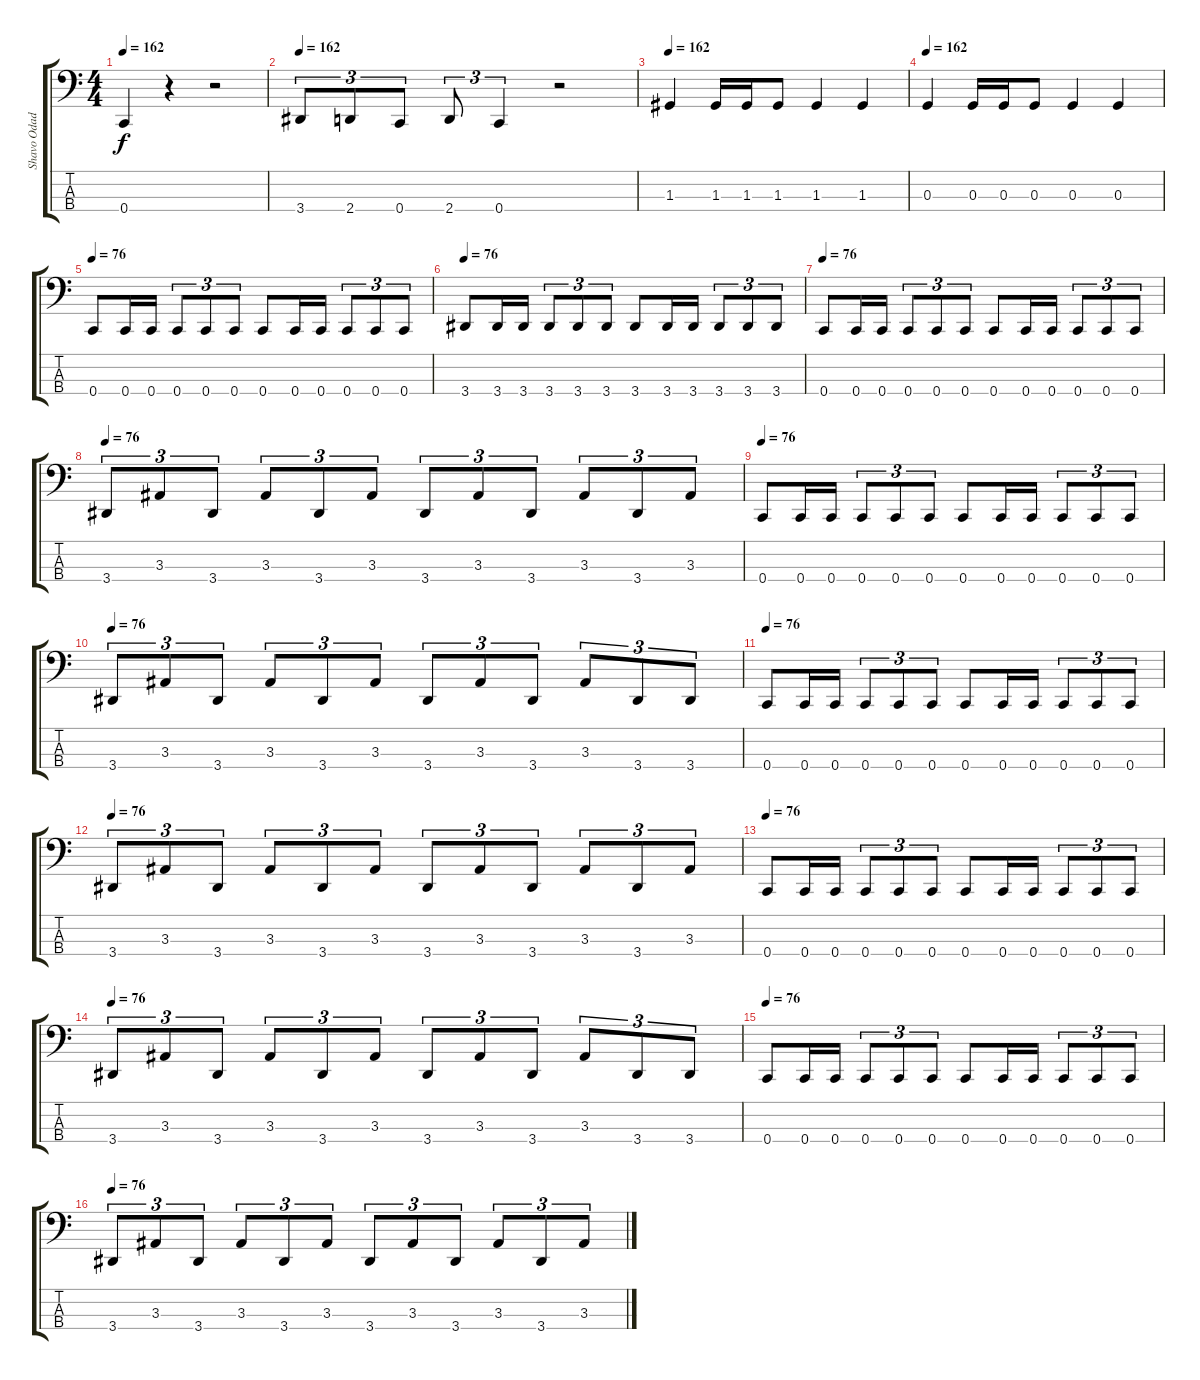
\track ("Shavo Odadjian" "Shavo Odad") {instrument electricbassfinger}
\staff {score tabs}
\tuning (F2 C2 G1 C1) {hide}
\ts (4 4)
\tempo 162
\clef f4
\ks c
0.4.4{dy f} r.4 r.2 |
\tempo 162
3.4.8{tu (3 2)} 2.4.8{tu (3 2)} 0.4.8{tu (3 2)} 2.4.8{tu (3 2)} 0.4.4{tu (3 2)} r.2 |
\tempo 162
1.3.4 1.3.16 1.3.16 1.3.8 1.3.4 1.3.4 |
\tempo 162
0.3.4 0.3.16 0.3.16 0.3.8 0.3.4 0.3.4 |
\tempo 76
0.4.8 0.4.16 0.4.16 0.4.8{tu (3 2)} 0.4.8{tu (3 2)} 0.4.8{tu (3 2)} 0.4.8 0.4.16 0.4.16 0.4.8{tu (3 2)} 0.4.8{tu (3 2)} 0.4.8{tu (3 2)} |
\tempo 76
3.4.8 3.4.16 3.4.16 3.4.8{tu (3 2)} 3.4.8{tu (3 2)} 3.4.8{tu (3 2)} 3.4.8 3.4.16 3.4.16 3.4.8{tu (3 2)} 3.4.8{tu (3 2)} 3.4.8{tu (3 2)} |
\tempo 76
0.4.8 0.4.16 0.4.16 0.4.8{tu (3 2)} 0.4.8{tu (3 2)} 0.4.8{tu (3 2)} 0.4.8 0.4.16 0.4.16 0.4.8{tu (3 2)} 0.4.8{tu (3 2)} 0.4.8{tu (3 2)} |
\tempo 76
3.4.8{tu (3 2)} 3.3.8{tu (3 2)} 3.4.8{tu (3 2)} 3.3.8{tu (3 2)} 3.4.8{tu (3 2)} 3.3.8{tu (3 2)} 3.4.8{tu (3 2)} 3.3.8{tu (3 2)} 3.4.8{tu (3 2)} 3.3.8{tu (3 2)} 3.4.8{tu (3 2)} 3.3.8{tu (3 2)} |
\tempo 76
0.4.8 0.4.16 0.4.16 0.4.8{tu (3 2)} 0.4.8{tu (3 2)} 0.4.8{tu (3 2)} 0.4.8 0.4.16 0.4.16 0.4.8{tu (3 2)} 0.4.8{tu (3 2)} 0.4.8{tu (3 2)} |
\tempo 76
3.4.8{tu (3 2)} 3.3.8{tu (3 2)} 3.4.8{tu (3 2)} 3.3.8{tu (3 2)} 3.4.8{tu (3 2)} 3.3.8{tu (3 2)} 3.4.8{tu (3 2)} 3.3.8{tu (3 2)} 3.4.8{tu (3 2)} 3.3.8{tu (3 2)} 3.4.8{tu (3 2)} 3.4.8{tu (3 2)} |
\tempo 76
0.4.8 0.4.16 0.4.16 0.4.8{tu (3 2)} 0.4.8{tu (3 2)} 0.4.8{tu (3 2)} 0.4.8 0.4.16 0.4.16 0.4.8{tu (3 2)} 0.4.8{tu (3 2)} 0.4.8{tu (3 2)} |
\tempo 76
3.4.8{tu (3 2)} 3.3.8{tu (3 2)} 3.4.8{tu (3 2)} 3.3.8{tu (3 2)} 3.4.8{tu (3 2)} 3.3.8{tu (3 2)} 3.4.8{tu (3 2)} 3.3.8{tu (3 2)} 3.4.8{tu (3 2)} 3.3.8{tu (3 2)} 3.4.8{tu (3 2)} 3.3.8{tu (3 2)} |
\tempo 76
0.4.8 0.4.16 0.4.16 0.4.8{tu (3 2)} 0.4.8{tu (3 2)} 0.4.8{tu (3 2)} 0.4.8 0.4.16 0.4.16 0.4.8{tu (3 2)} 0.4.8{tu (3 2)} 0.4.8{tu (3 2)} |
\tempo 76
3.4.8{tu (3 2)} 3.3.8{tu (3 2)} 3.4.8{tu (3 2)} 3.3.8{tu (3 2)} 3.4.8{tu (3 2)} 3.3.8{tu (3 2)} 3.4.8{tu (3 2)} 3.3.8{tu (3 2)} 3.4.8{tu (3 2)} 3.3.8{tu (3 2)} 3.4.8{tu (3 2)} 3.4.8{tu (3 2)} |
\tempo 76
0.4.8 0.4.16 0.4.16 0.4.8{tu (3 2)} 0.4.8{tu (3 2)} 0.4.8{tu (3 2)} 0.4.8 0.4.16 0.4.16 0.4.8{tu (3 2)} 0.4.8{tu (3 2)} 0.4.8{tu (3 2)} |
\tempo 76
3.4.8{tu (3 2)} 3.3.8{tu (3 2)} 3.4.8{tu (3 2)} 3.3.8{tu (3 2)} 3.4.8{tu (3 2)} 3.3.8{tu (3 2)} 3.4.8{tu (3 2)} 3.3.8{tu (3 2)} 3.4.8{tu (3 2)} 3.3.8{tu (3 2)} 3.4.8{tu (3 2)} 3.3.8{tu (3 2)}
